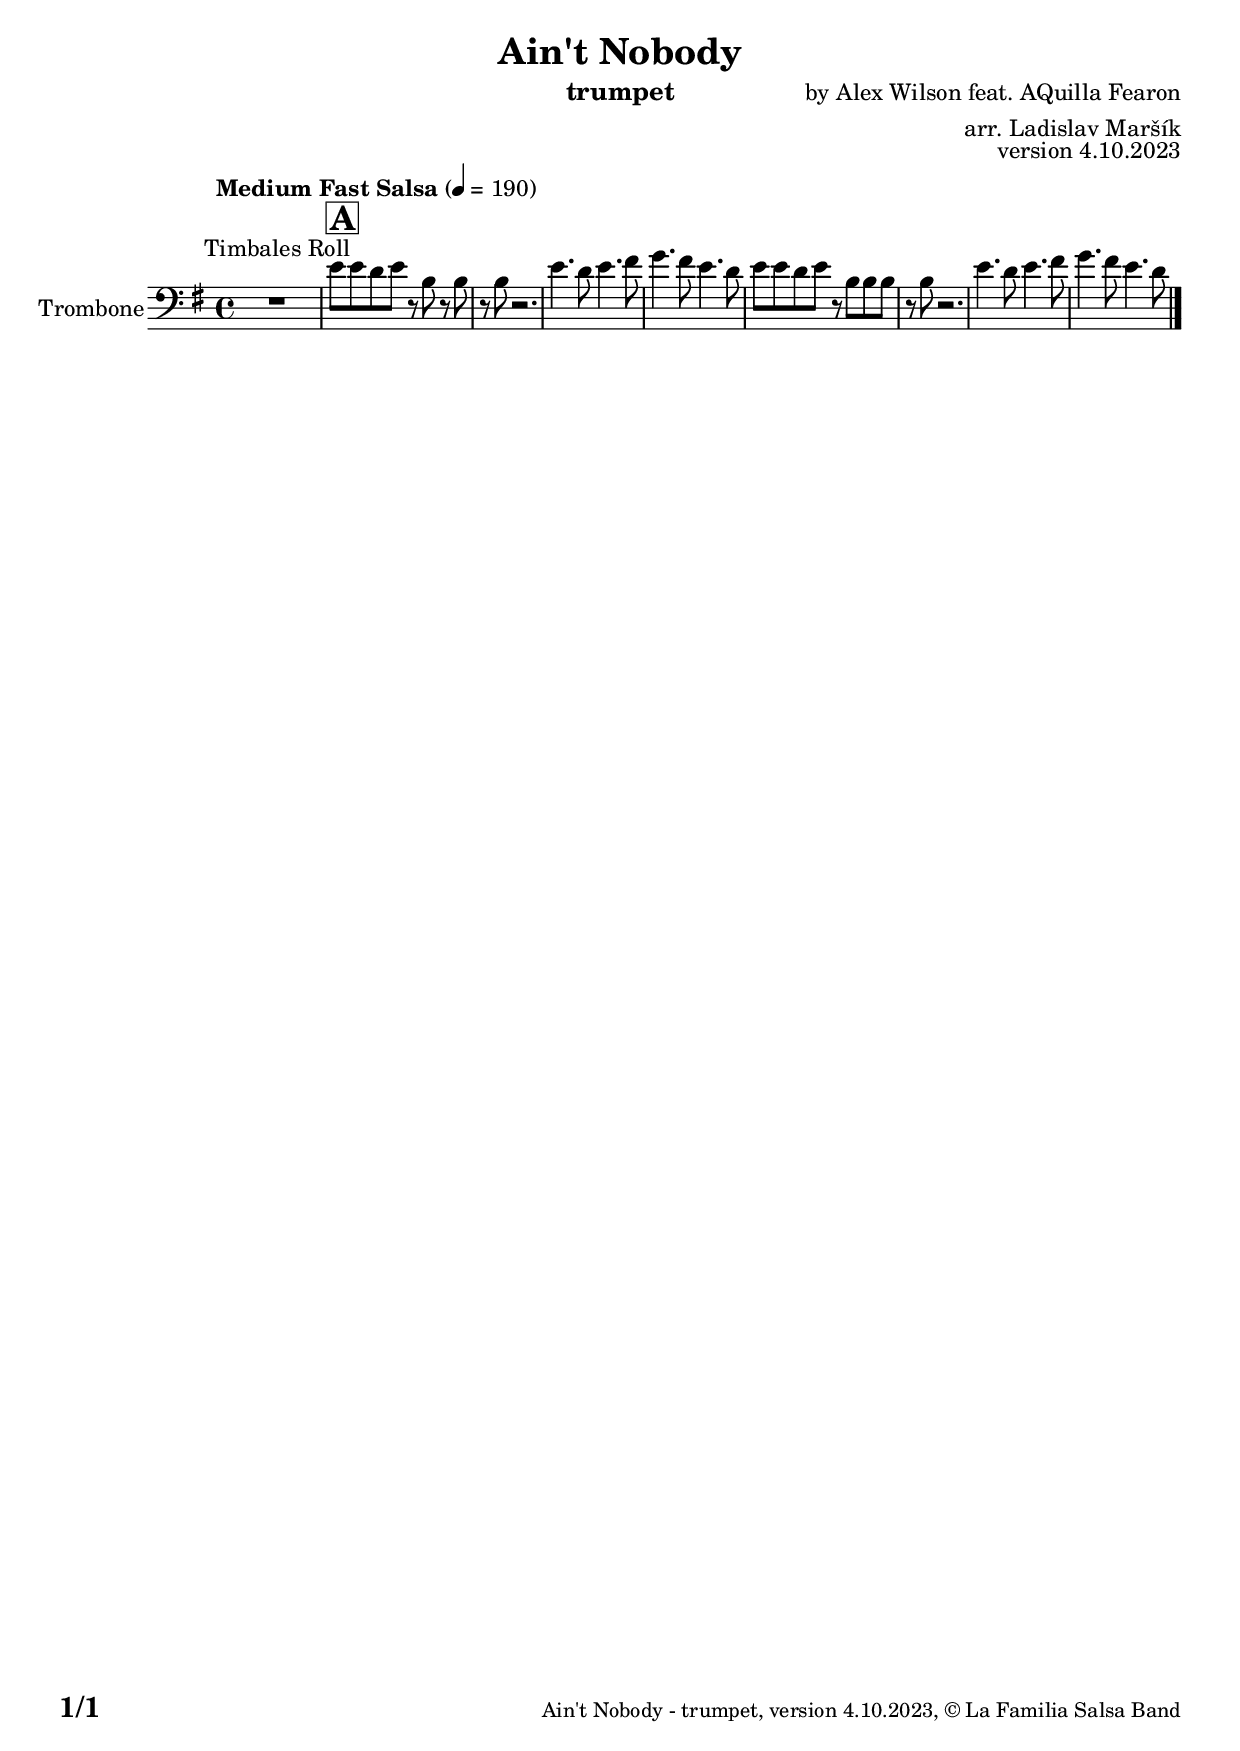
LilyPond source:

\version "2.24.0"

% Sheet revision 2022_09


\header {
  title = "Ain't Nobody"
  instrument = "trumpet"
  composer = "by Alex Wilson feat. AQuilla Fearon"
  arranger = "arr. Ladislav Maršík"
  opus = "version 4.10.2023"
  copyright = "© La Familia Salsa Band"
}

inst =
#(define-music-function
  (string)
  (string?)
  #{ <>^\markup \abs-fontsize #16 \bold \box #string #})

makePercent = #(define-music-function (note) (ly:music?)
                 (make-music 'PercentEvent 'length (ly:music-length note)))

#(define (test-stencil grob text)
   (let* ((orig (ly:grob-original grob))
          (siblings (ly:spanner-broken-into orig)) ; have we been split?
          (refp (ly:grob-system grob))
          (left-bound (ly:spanner-bound grob LEFT))
          (right-bound (ly:spanner-bound grob RIGHT))
          (elts-L (ly:grob-array->list (ly:grob-object left-bound 'elements)))
          (elts-R (ly:grob-array->list (ly:grob-object right-bound 'elements)))
          (break-alignment-L
           (filter
            (lambda (elt) (grob::has-interface elt 'break-alignment-interface))
            elts-L))
          (break-alignment-R
           (filter
            (lambda (elt) (grob::has-interface elt 'break-alignment-interface))
            elts-R))
          (break-alignment-L-ext (ly:grob-extent (car break-alignment-L) refp X))
          (break-alignment-R-ext (ly:grob-extent (car break-alignment-R) refp X))
          (num
           (markup text))
          (num
           (if (or (null? siblings)
                   (eq? grob (car siblings)))
               num
               (make-parenthesize-markup num)))
          (num (grob-interpret-markup grob num))
          (num-stil-ext-X (ly:stencil-extent num X))
          (num-stil-ext-Y (ly:stencil-extent num Y))
          (num (ly:stencil-aligned-to num X CENTER))
          (num
           (ly:stencil-translate-axis
            num
            (+ (interval-length break-alignment-L-ext)
               (* 0.5
                  (- (car break-alignment-R-ext)
                     (cdr break-alignment-L-ext))))
            X))
          (bracket-L
           (markup
            #:path
            0.1 ; line-thickness
            `((moveto 0.5 ,(* 0.5 (interval-length num-stil-ext-Y)))
              (lineto ,(* 0.5
                          (- (car break-alignment-R-ext)
                             (cdr break-alignment-L-ext)
                             (interval-length num-stil-ext-X)))
                      ,(* 0.5 (interval-length num-stil-ext-Y)))
              (closepath)
              (rlineto 0.0
                       ,(if (or (null? siblings) (eq? grob (car siblings)))
                            -1.0 0.0)))))
          (bracket-R
           (markup
            #:path
            0.1
            `((moveto ,(* 0.5
                          (- (car break-alignment-R-ext)
                             (cdr break-alignment-L-ext)
                             (interval-length num-stil-ext-X)))
                      ,(* 0.5 (interval-length num-stil-ext-Y)))
              (lineto 0.5
                      ,(* 0.5 (interval-length num-stil-ext-Y)))
              (closepath)
              (rlineto 0.0
                       ,(if (or (null? siblings) (eq? grob (last siblings)))
                            -1.0 0.0)))))
          (bracket-L (grob-interpret-markup grob bracket-L))
          (bracket-R (grob-interpret-markup grob bracket-R))
          (num (ly:stencil-combine-at-edge num X LEFT bracket-L 0.4))
          (num (ly:stencil-combine-at-edge num X RIGHT bracket-R 0.4)))
     num))

#(define-public (Measure_attached_spanner_engraver context)
   (let ((span '())
         (finished '())
         (event-start '())
         (event-stop '()))
     (make-engraver
      (listeners ((measure-counter-event engraver event)
                  (if (= START (ly:event-property event 'span-direction))
                      (set! event-start event)
                      (set! event-stop event))))
      ((process-music trans)
       (if (ly:stream-event? event-stop)
           (if (null? span)
               (ly:warning "You're trying to end a measure-attached spanner but you haven't started one.")
               (begin (set! finished span)
                 (ly:engraver-announce-end-grob trans finished event-start)
                 (set! span '())
                 (set! event-stop '()))))
       (if (ly:stream-event? event-start)
           (begin (set! span (ly:engraver-make-grob trans 'MeasureCounter event-start))
             (set! event-start '()))))
      ((stop-translation-timestep trans)
       (if (and (ly:spanner? span)
                (null? (ly:spanner-bound span LEFT))
                (moment<=? (ly:context-property context 'measurePosition) ZERO-MOMENT))
           (ly:spanner-set-bound! span LEFT
                                  (ly:context-property context 'currentCommandColumn)))
       (if (and (ly:spanner? finished)
                (moment<=? (ly:context-property context 'measurePosition) ZERO-MOMENT))
           (begin
            (if (null? (ly:spanner-bound finished RIGHT))
                (ly:spanner-set-bound! finished RIGHT
                                       (ly:context-property context 'currentCommandColumn)))
            (set! finished '())
            (set! event-start '())
            (set! event-stop '()))))
      ((finalize trans)
       (if (ly:spanner? finished)
           (begin
            (if (null? (ly:spanner-bound finished RIGHT))
                (set! (ly:spanner-bound finished RIGHT)
                      (ly:context-property context 'currentCommandColumn)))
            (set! finished '())))
       (if (ly:spanner? span)
           (begin
            (ly:warning "I think there's a dangling measure-attached spanner :-(")
            (ly:grob-suicide! span)
            (set! span '())))))))

\layout {
  \context {
    \Staff
    \consists #Measure_attached_spanner_engraver
    \override MeasureCounter.font-encoding = #'latin1
    \override MeasureCounter.font-size = 0
    \override MeasureCounter.outside-staff-padding = 2
    \override MeasureCounter.outside-staff-horizontal-padding = #0
  }
}

repeatBracket = #(define-music-function
                  (parser location N note)
                  (number? ly:music?)
                  #{
                    \override Staff.MeasureCounter.stencil =
                    #(lambda (grob) (test-stencil grob #{ #(string-append(number->string N) "x") #} ))
                    \startMeasureCount
                    \repeat volta #N { $note }
                    \stopMeasureCount
                  #}
                  )

Trombone = \new Voice
\relative \relative c' {
  \set Staff.instrumentName = \markup {
    \center-align { "Trombone" }
  }
  \set Staff.midiInstrument = "trombone"
  \set Staff.midiMaximumVolume = #1.0

  \clef bass
  \key e \minor
  \time 4/4
  \tempo "Medium Fast Salsa" 4 = 190
   
  R1 ^\markup { "Timbales Roll" }
  
  \inst "A"
  
 e8 e d e r b r b |
  r b r2. |
  
  e4. d8 e4. fis8  |
  g4. fis8 e4. d8 |
  
  
  e8 e d e r b b b |
  r b  r2.  |
  
    e4. d8 e4. fis8  |
  g4. fis8 e4. d8 |
  \inst "A"
  
  \label #'lastPage
  \bar "|."  
}


\score {
  \compressMMRests \new Staff \with {
    \consists "Volta_engraver"
  }
  {
    \Trombone
  }
  \layout {
    \context {
      \Score
      \remove "Volta_engraver"
    }
  }
} 

\score {
  \unfoldRepeats {
    \Trombone
  }
  \midi { } 
} 

\paper {
  system-system-spacing =
  #'((basic-distance . 14)
     (minimum-distance . 10)
     (padding . 1)
     (stretchability . 60))
  between-system-padding = #2
  bottom-margin = 5\mm

  print-page-number = ##t
  print-first-page-number = ##t
  oddHeaderMarkup = \markup \fill-line { " " }
  evenHeaderMarkup = \markup \fill-line { " " }
  oddFooterMarkup = \markup {
    \fill-line {
      \bold \fontsize #2
      \concat { \fromproperty #'page:page-number-string "/" \page-ref #'lastPage "0" "?" }

      \fontsize #-1
      \concat { \fromproperty #'header:title " - " \fromproperty #'header:instrument ", " \fromproperty #'header:opus ", " \fromproperty #'header:copyright }
    }
  }
  evenFooterMarkup = \markup {
    \fill-line {
      \fontsize #-1
      \concat { \fromproperty #'header:title " - " \fromproperty #'header:instrument ", " \fromproperty #'header:opus ", " \fromproperty #'header:copyright }

      \bold \fontsize #2
      \concat { \fromproperty #'page:page-number-string "/" \page-ref #'lastPage "0" "?" }
    }
  }
}



